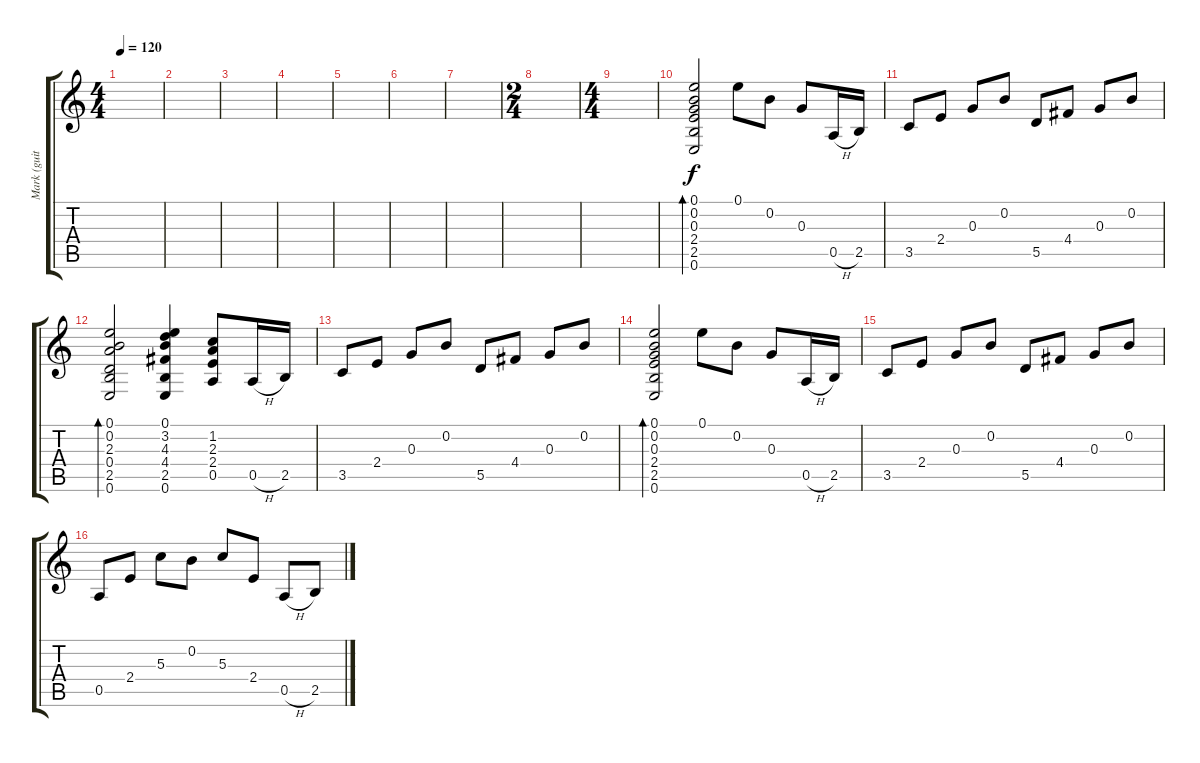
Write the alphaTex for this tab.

\track ("Mark (guitar) " "Mark (guit") {instrument electricguitarclean}
\staff {score tabs}
\tuning (E4 B3 G3 D3 A2 E2) {hide}
\ts (4 4)
\tempo 120
\clef g2
\ks c
|
|
|
|
|
|
|
\ts (2 4)
|
\ts (4 4)
|
(0.1 0.2 0.3 2.4 2.5 0.6).2{bd 480} 0.1.8 0.2.8 0.3.8 0.5{h}.16 2.5.16 |
3.5.8 2.4.8 0.3.8 0.2.8 5.5.8 4.4.8 0.3.8 0.2.8 |
(0.1 0.2 2.3 0.4 2.5 0.6).2{bd 480} (0.1 3.2 4.3 4.4 2.5 0.6).4 (1.2 2.3 2.4 0.5).8 0.5{h}.16 2.5.16 |
3.5.8 2.4.8 0.3.8 0.2.8 5.5.8 4.4.8 0.3.8 0.2.8 |
(0.1 0.2 0.3 2.4 2.5 0.6).2{bd 480} 0.1.8 0.2.8 0.3.8 0.5{h}.16 2.5.16 |
3.5.8 2.4.8 0.3.8 0.2.8 5.5.8 4.4.8 0.3.8 0.2.8 |
0.5.8 2.4.8 5.3.8 0.2.8 5.3.8 2.4.8 0.5{h}.8 2.5.8
